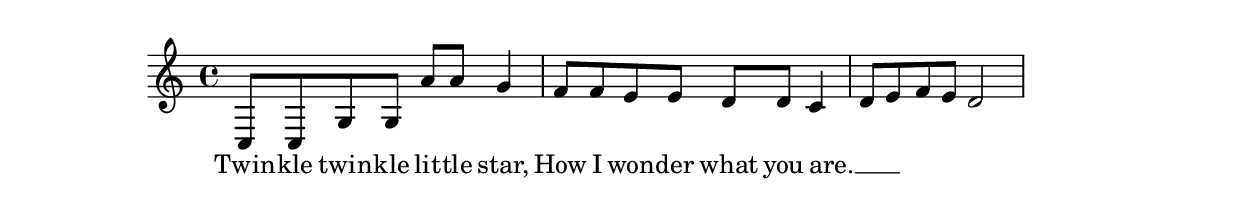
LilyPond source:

\version "2.18.2"
\book {
  \header {
  }

  \bookpart {
    <<
    \new Staff = Staff \with { }
    \context Staff = Staff {
      \relative c {
        << \new Voice = "voice1" {
          c8 c g' g a' a g4
          f8 f e e d d c4 d8[ e f e] d2
        } >>
      }
    }
    \new Lyrics \lyricsto "voice1"  {
      Twin -- kle twin -- kle lit -- tle star,
      How I won -- der what you are. __ _ _
    }
    >>
  }
}
